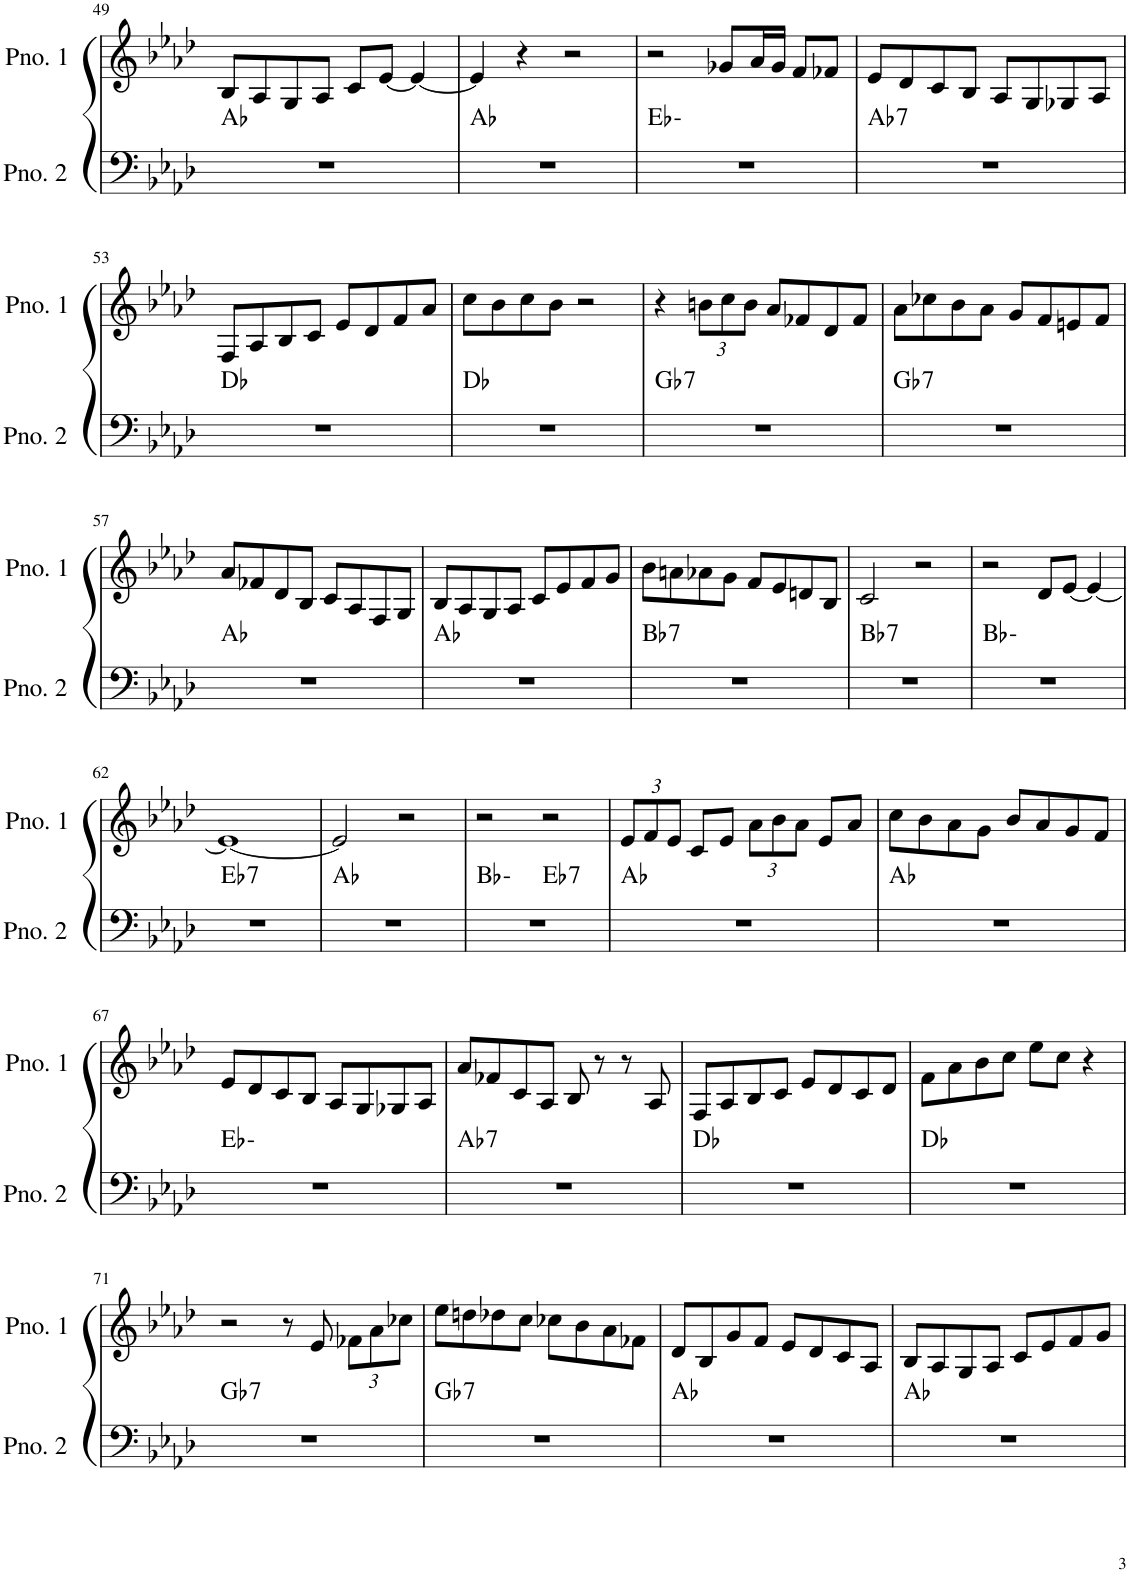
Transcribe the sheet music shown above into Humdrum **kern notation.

**kern	**harte	**kern
*part2	*part2	*part1
*staff2	*	*staff1
*I"ピアノ 2	*	*I"ピアノ 1
!!LO:PB:g=z
*clefF4	*	*clefG2
*k[b-e-a-d-]	*	*k[b-e-a-d-]
*M4/4	*	*M4/4
=49	=49	=49
1r	Ab:maj	8B-/L
.	.	8A-/
.	.	8G/
.	.	8A-/J
.	.	8c/L
.	.	[8e-/J
.	.	4e-/_
=50	=50	=50
1r	Ab:maj	4e-/]
.	.	4r
.	.	2r
=51	=51	=51
1r	Eb:min	2r
.	.	8g-X/L
.	.	16a-/L
.	.	16g-/JJ
.	.	8f/L
.	.	8f-X/J
=52	=52	=52
!	!LO:H:kt=7	!
1r	Ab:7	8e-/L
.	.	8d-/
.	.	8c/
.	.	8B-/J
.	.	8A-/L
.	.	8G/
.	.	8G-X/
.	.	8A-/J
!!LO:LB:g=z
=53	=53	=53
1r	Db:maj	8F/L
.	.	8A-/
.	.	8B-/
.	.	8c/J
.	.	8e-/L
.	.	8d-/
.	.	8f/
.	.	8a-/J
=54	=54	=54
1r	Db:maj	8cc\L
.	.	8b-\
.	.	8cc\
.	.	8b-\J
.	.	2r
=55	=55	=55
!	!LO:H:kt=7	!
1r	Gb:7	4r
*	*	*Xbrackettup
.	.	12bn\L
.	.	12cc\
.	.	12b\J
.	.	8a-/L
.	.	8f-X/
.	.	8d-/
.	.	8f-/J
=56	=56	=56
!	!LO:H:kt=7	!
1r	Gb:7	8a-\L
.	.	8cc-X\
.	.	8b-\
.	.	8a-\J
.	.	8g/L
.	.	8f/
.	.	8en/
.	.	8f/J
!!LO:LB:g=z
=57	=57	=57
1r	Ab:maj	8a-/L
.	.	8f-X/
.	.	8d-/
.	.	8B-/J
.	.	8c/L
.	.	8A-/
.	.	8F/
.	.	8G/J
=58	=58	=58
1r	Ab:maj	8B-/L
.	.	8A-/
.	.	8G/
.	.	8A-/J
.	.	8c/L
.	.	8e-/
.	.	8f/
.	.	8g/J
=59	=59	=59
!	!LO:H:kt=7	!
1r	Bb:7	8b-\L
.	.	8an\
.	.	8a-X\
.	.	8g\J
.	.	8f/L
.	.	8e-/
.	.	8dn/
.	.	8B-/J
=60	=60	=60
!	!LO:H:kt=7	!
1r	Bb:7	2c/
.	.	2r
=61	=61	=61
1r	Bb:min	2r
.	.	8d-/L
.	.	[8e-/J
.	.	4e-/_
!!LO:LB:g=z
=62	=62	=62
!	!LO:H:kt=7	!
1r	Eb:7	1e-_
=63	=63	=63
1r	Ab:maj	2e-/]
.	.	2r
=64	=64	=64
*^	*	*
1r	2ryy	Bb:min	2r
!	!	!LO:H:kt=7	!
.	2ryy	Eb:7	2r
*v	*v	*	*
=65	=65	=65
1r	Ab:maj	12e-/L
.	.	12f/
.	.	12e-/J
.	.	8c/L
.	.	8e-/J
.	.	12a-\L
.	.	12b-\
.	.	12a-\J
.	.	8e-/L
.	.	8a-/J
=66	=66	=66
1r	Ab:maj	8cc\L
.	.	8b-\
.	.	8a-\
.	.	8g\J
.	.	8b-/L
.	.	8a-/
.	.	8g/
.	.	8f/J
!!LO:LB:g=z
=67	=67	=67
1r	Eb:min	8e-/L
.	.	8d-/
.	.	8c/
.	.	8B-/J
.	.	8A-/L
.	.	8G/
.	.	8G-X/
.	.	8A-/J
=68	=68	=68
!	!LO:H:kt=7	!
1r	Ab:7	8a-/L
.	.	8f-X/
.	.	8c/
.	.	8A-/J
.	.	8B-/
.	.	8r
.	.	8r
.	.	8A-/
=69	=69	=69
1r	Db:maj	8F/L
.	.	8A-/
.	.	8B-/
.	.	8c/J
.	.	8e-/L
.	.	8d-/
.	.	8c/
.	.	8d-/J
=70	=70	=70
1r	Db:maj	8f\L
.	.	8a-\
.	.	8b-\
.	.	8cc\J
.	.	8ee-\L
.	.	8cc\J
.	.	4r
!!LO:LB:g=z
=71	=71	=71
!	!LO:H:kt=7	!
1r	Gb:7	2r
.	.	8r
.	.	8e-/
.	.	12f-X\L
.	.	12a-\
.	.	12cc-X\J
=72	=72	=72
!	!LO:H:kt=7	!
1r	Gb:7	8ee-\L
.	.	8ddn\
.	.	8dd-X\
.	.	8cc\J
.	.	8cc-X\L
.	.	8b-\
.	.	8a-\
.	.	8f-X\J
=73	=73	=73
1r	Ab:maj	8d-/L
.	.	8B-/
.	.	8g/
.	.	8f/J
.	.	8e-/L
.	.	8d-/
.	.	8c/
.	.	8A-/J
=74	=74	=74
1r	Ab:maj	8B-/L
.	.	8A-/
.	.	8G/
.	.	8A-/J
.	.	8c/L
.	.	8e-/
.	.	8f/
.	.	8g/J
=	=	=
*-	*-	*-
